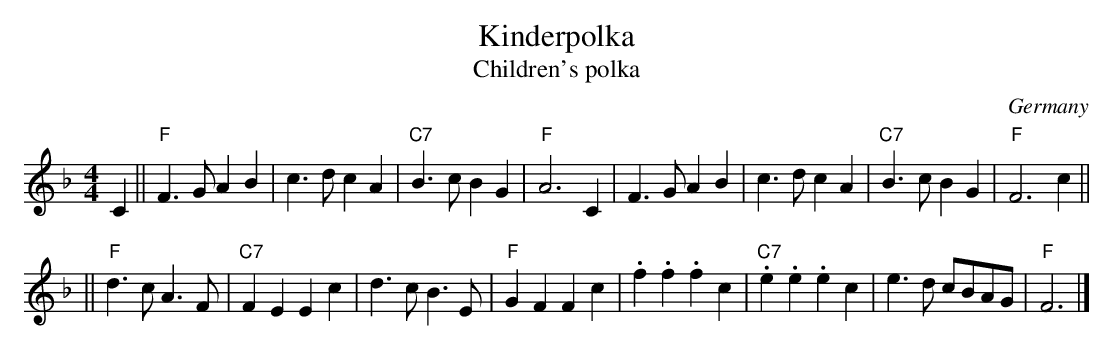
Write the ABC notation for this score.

X:1
T: Kinderpolka
T: Children's polka
O: Germany
M: 4/4
L: 1/4
K: F
C || "F"F>G AB | c>d cA | "C7"B>c BG | "F"A3 C \
   | F>G AB | c>d cA | "C7"B>c BG | "F"F3 c ||
  || "F"d>c A>F | "C7"FE Ec | d>c B>E | "F"GF Fc- \
   | .f.f .fc- | "C7".e.e .ec- | e>d c/B/A/G/ | "F"F3 |]
